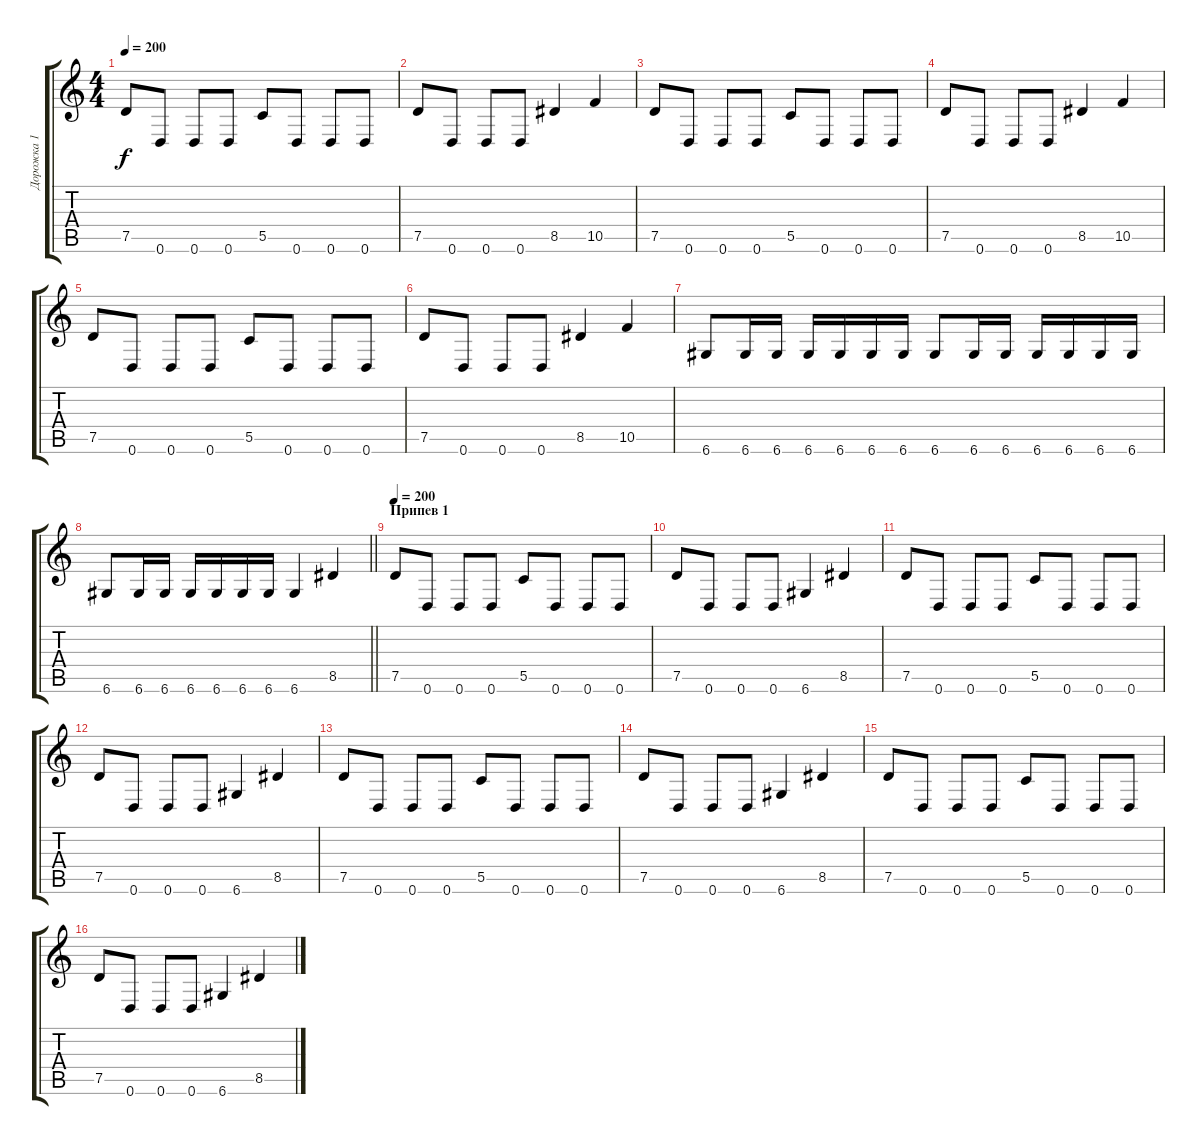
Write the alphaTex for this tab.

\track ("Дорожка 1" "Дорожка 1") {instrument distortionguitar}
\staff {score tabs}
\tuning (D4 A3 F3 C3 G2 D2) {hide}
\ts (4 4)
\tempo 200
\clef g2
\ks c
7.5.8{dy f} 0.6.8 0.6.8 0.6.8 5.5.8 0.6.8 0.6.8 0.6.8 |
7.5.8 0.6.8 0.6.8 0.6.8 8.5.4 10.5.4 |
7.5.8 0.6.8 0.6.8 0.6.8 5.5.8 0.6.8 0.6.8 0.6.8 |
7.5.8 0.6.8 0.6.8 0.6.8 8.5.4 10.5.4 |
7.5.8 0.6.8 0.6.8 0.6.8 5.5.8 0.6.8 0.6.8 0.6.8 |
7.5.8 0.6.8 0.6.8 0.6.8 8.5.4 10.5.4 |
6.6.8 6.6.16 6.6.16 6.6.16 6.6.16 6.6.16 6.6.16 6.6.8 6.6.16 6.6.16 6.6.16 6.6.16 6.6.16 6.6.16 |
\barLineRight lightlight
6.6.8 6.6.16 6.6.16 6.6.16 6.6.16 6.6.16 6.6.16 6.6.4 8.5.4 |
\section ("" "Припев 1")
\tempo 200
7.5.8 0.6.8 0.6.8 0.6.8 5.5.8 0.6.8 0.6.8 0.6.8 |
7.5.8 0.6.8 0.6.8 0.6.8 6.6.4 8.5.4 |
7.5.8 0.6.8 0.6.8 0.6.8 5.5.8 0.6.8 0.6.8 0.6.8 |
7.5.8 0.6.8 0.6.8 0.6.8 6.6.4 8.5.4 |
7.5.8 0.6.8 0.6.8 0.6.8 5.5.8 0.6.8 0.6.8 0.6.8 |
7.5.8 0.6.8 0.6.8 0.6.8 6.6.4 8.5.4 |
7.5.8 0.6.8 0.6.8 0.6.8 5.5.8 0.6.8 0.6.8 0.6.8 |
7.5.8 0.6.8 0.6.8 0.6.8 6.6.4 8.5.4
